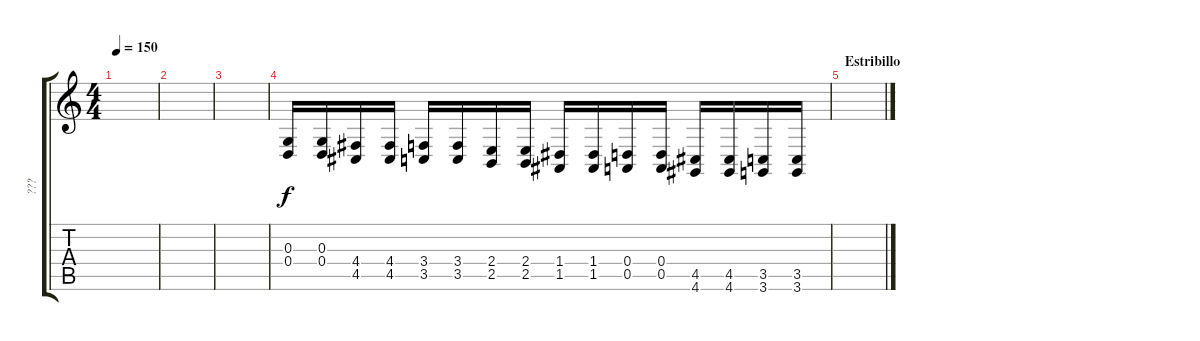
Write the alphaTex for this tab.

\track ("???" "???") {instrument guitarfretnoise}
\staff {score tabs}
\tuning (E4 B3 G3 D3 A2 E2) {hide}
\ts (4 4)
\tempo 150
\clef g2
\ks c
|
|
|
(0.3 0.4).16 (0.3 0.4).16 (4.4 4.5).16 (4.4 4.5).16 (3.4 3.5).16 (3.4 3.5).16 (2.4 2.5).16 (2.4 2.5).16 (1.4 1.5).16 (1.4 1.5).16 (0.4 0.5).16 (0.4 0.5).16 (4.5 4.6).16 (4.5 4.6).16 (3.5 3.6).16 (3.5 3.6).16 |
\section ("" "Estribillo")
